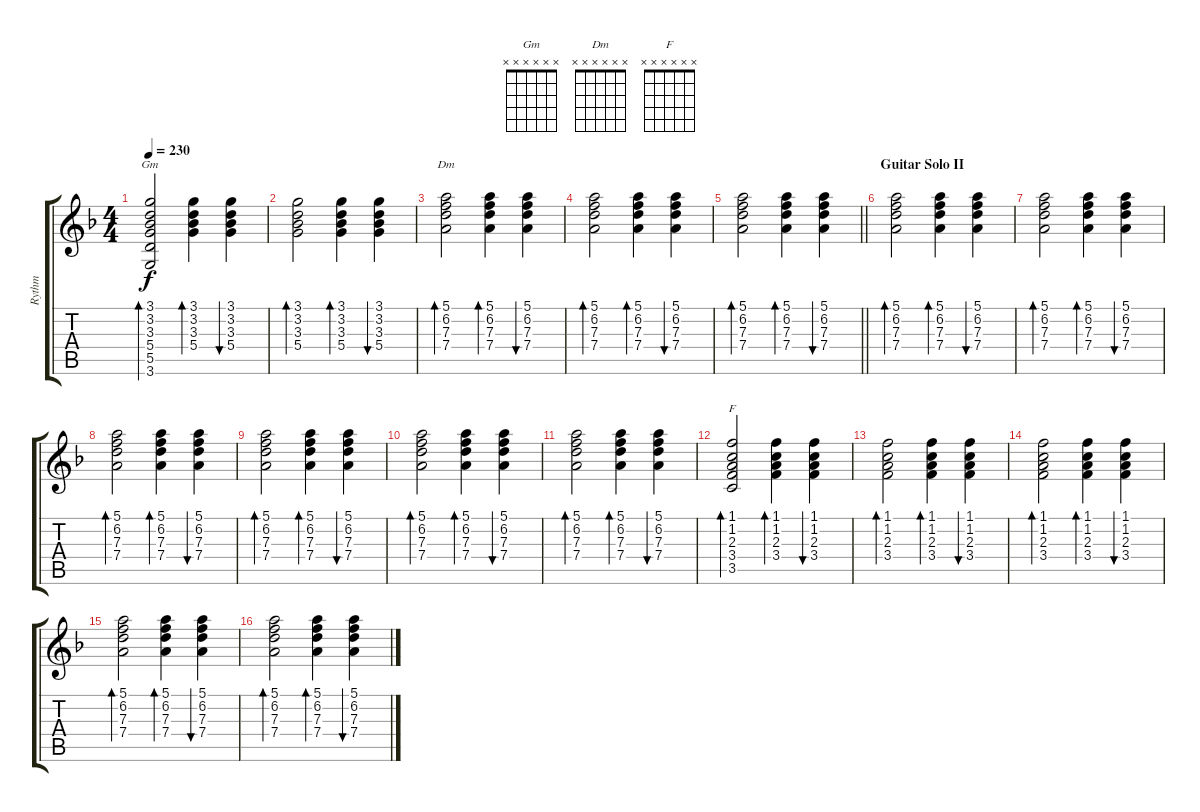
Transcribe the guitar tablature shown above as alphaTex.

\track ("Rythm" "Rythm") {instrument acousticguitarsteel}
\staff {score tabs}
\tuning (E4 B3 G3 D3 A2 E2) {hide}
\chord ("Gm" x x x x x x)
\chord ("Dm" x x x x x x)
\chord ("F" x x x x x x)
\ts (4 4)
\tempo 230
\clef g2
\ks dminor
(3.1 3.2 3.3 5.4 5.5 3.6).2{bd 30 ch "Gm" dy f} (3.1 3.2 3.3 5.4).4{bd 30} (3.1 3.2 3.3 5.4).4{bu 30} |
(3.1 3.2 3.3 5.4).2{bd 30} (3.1 3.2 3.3 5.4).4{bd 30} (3.1 3.2 3.3 5.4).4{bu 30} |
(5.1 6.2 7.3 7.4).2{bd 30 ch "Dm"} (5.1 6.2 7.3 7.4).4{bd 30} (5.1 6.2 7.3 7.4).4{bu 30} |
(5.1 6.2 7.3 7.4).2{bd 30} (5.1 6.2 7.3 7.4).4{bd 30} (5.1 6.2 7.3 7.4).4{bu 30} |
\barLineRight lightlight
(5.1 6.2 7.3 7.4).2{bd 30} (5.1 6.2 7.3 7.4).4{bd 30} (5.1 6.2 7.3 7.4).4{bu 30} |
\section ("" "Guitar Solo II")
(5.1 6.2 7.3 7.4).2{bd 30} (5.1 6.2 7.3 7.4).4{bd 30} (5.1 6.2 7.3 7.4).4{bu 30} |
(5.1 6.2 7.3 7.4).2{bd 30} (5.1 6.2 7.3 7.4).4{bd 30} (5.1 6.2 7.3 7.4).4{bu 30} |
(5.1 6.2 7.3 7.4).2{bd 30} (5.1 6.2 7.3 7.4).4{bd 30} (5.1 6.2 7.3 7.4).4{bu 30} |
(5.1 6.2 7.3 7.4).2{bd 30} (5.1 6.2 7.3 7.4).4{bd 30} (5.1 6.2 7.3 7.4).4{bu 30} |
(5.1 6.2 7.3 7.4).2{bd 30} (5.1 6.2 7.3 7.4).4{bd 30} (5.1 6.2 7.3 7.4).4{bu 30} |
(5.1 6.2 7.3 7.4).2{bd 30} (5.1 6.2 7.3 7.4).4{bd 30} (5.1 6.2 7.3 7.4).4{bu 30} |
(1.1 1.2 2.3 3.4 3.5).2{bd 30 ch "F"} (1.1 1.2 2.3 3.4).4{bd 30} (1.1 1.2 2.3 3.4).4{bu 30} |
(1.1 1.2 2.3 3.4).2{bd 30} (1.1 1.2 2.3 3.4).4{bd 30} (1.1 1.2 2.3 3.4).4{bu 30} |
(1.1 1.2 2.3 3.4).2{bd 30} (1.1 1.2 2.3 3.4).4{bd 30} (1.1 1.2 2.3 3.4).4{bu 30} |
(5.1 6.2 7.3 7.4).2{bd 30} (5.1 6.2 7.3 7.4).4{bd 30} (5.1 6.2 7.3 7.4).4{bu 30} |
(5.1 6.2 7.3 7.4).2{bd 30} (5.1 6.2 7.3 7.4).4{bd 30} (5.1 6.2 7.3 7.4).4{bu 30}
